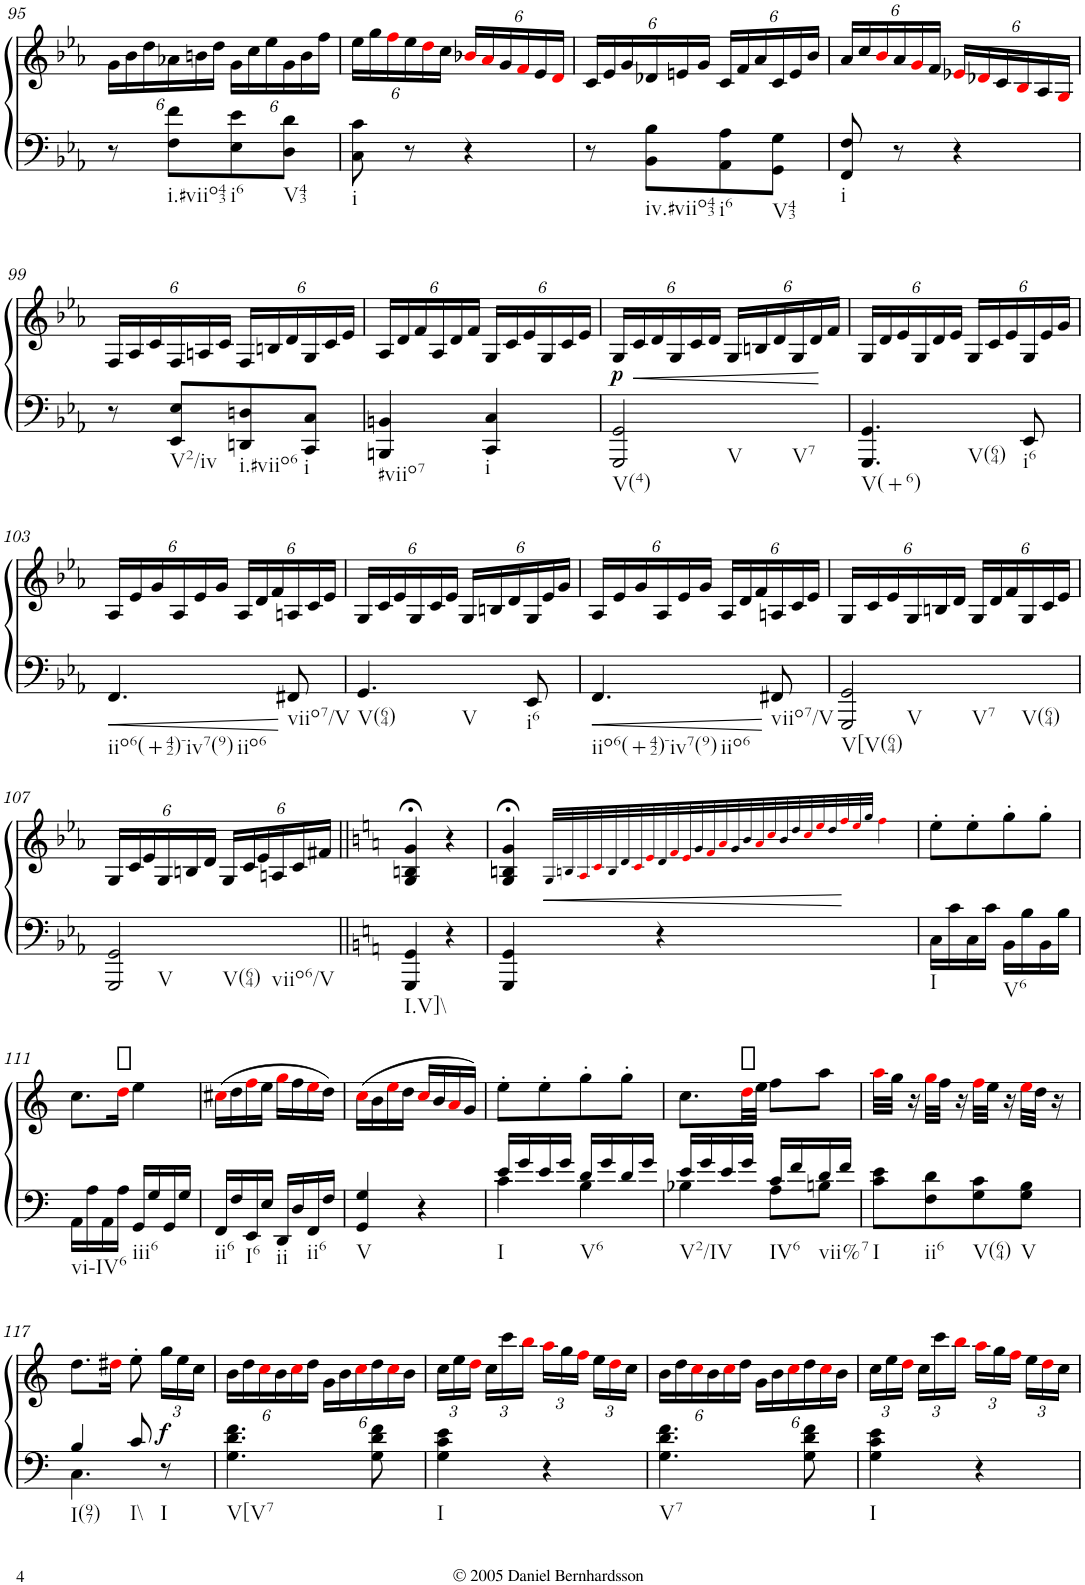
**kern	**kern	**dynam
*part1	*part1	*part1
*staff2	*staff1	*staff1/2
*I"Piano	*	*
*I'Pno.	*	*
!!LO:PB:g=z
*clefG2	*clefG2	*
*k[b-e-a-]	*k[b-e-a-]	*
*E-:	*E-:	*
*M2/4	*M2/4	*
*	*Xbrackettup	*
=95	=95	=95
8r	24g\LL	.
.	24b-\	.
.	24dd\	.
!LO:TX:b:t=i.#viio43	!	!
8F\ 8f\L	24a-X\	.
.	24bn\	.
.	24dd\JJ	.
!LO:TX:b:t=i6	!	!
8E-\ 8e-\	24g\LL	.
.	24cc\	.
.	24ee-\	.
!LO:TX:b:t=V43	!	!
8D\ 8d\J	24g\	.
.	24b\	.
.	24ff\JJ	.
=96	=96	=96
!LO:TX:b:t=i	!	!
8C\ 8c\	24ee-\LL	.
.	24gg\	.
.	24ffi\	.
8r	24ee-\	.
.	24ddi\	.
.	24cc\JJ	.
4r	24b-Xi/LL	.
.	24a-i/	.
.	24g/	.
.	24fi/	.
.	24e-/	.
.	24di/JJ	.
=97	=97	=97
8r	24c/LL	.
.	24e-/	.
.	24g/	.
!LO:TX:b:t=iv.#viio43	!	!
8BB-\ 8B-\L	24d-X/	.
.	24en/	.
.	24g/JJ	.
!LO:TX:b:t=i6	!	!
8AA-\ 8A-\	24c/LL	.
.	24f/	.
.	24a-/	.
!LO:TX:b:t=V43	!	!
8GG\ 8G\J	24c/	.
.	24e/	.
.	24b-/JJ	.
=98	=98	=98
!LO:TX:b:t=i	!	!
8FF/ 8F/	24a-/LL	.
.	24cc/	.
.	24b-i/	.
8r	24a-/	.
.	24gi/	.
.	24f/JJ	.
4r	24e-Xi/LL	.
.	24d-Xi/	.
.	24c/	.
.	24B-i/	.
.	24A-/	.
.	24Gi/JJ	.
!!LO:LB:g=z
=99	=99	=99
8r	24F/LL	.
.	24A-/	.
.	24c/	.
!LO:TX:b:t=V2/iv	!	!
8EE-/ 8E-/L	24F/	.
.	24An/	.
.	24c/JJ	.
!LO:TX:b:t=i.#viio6	!	!
8DDn/ 8Dn/	24F/LL	.
.	24Bn/	.
.	24d/	.
!LO:TX:b:t=i	!	!
8CC/ 8C/J	24G/	.
.	24c/	.
.	24e-/JJ	.
=100	=100	=100
!LO:TX:b:t=#viio7	!	!
4BBBn/ 4BBn/	24A-/LL	.
.	24d/	.
.	24f/	.
.	24A-/	.
.	24d/	.
.	24f/JJ	.
!LO:TX:b:t=i	!	!
4CC/ 4C/	24G/LL	.
.	24c/	.
.	24e-/	.
.	24G/	.
.	24c/	.
.	24e-/JJ	.
=101	=101	=101
!LO:TX:b:t=V(4)	!	!
!LO:TX:b:t=V	!	!
!LO:TX:b:t=V7	!	!
!	!	!LO:DY:b
2GGG/ 2GG/	24G/LL	p
!	!	!LO:HP:b
.	24c/	<
.	24d/	.
.	24G/	.
.	24c/	.
.	24d/JJ	.
.	24G/LL	.
.	24Bn/	.
.	24d/	.
.	24G/	.
.	24d/	.
.	24f/JJ	[
=102	=102	=102
!LO:TX:b:t=V(+6)	!	!
!LO:TX:b:t=V(64)	!	!
4.GGG/ 4.GG/	24G/LL	.
.	24d/	.
.	24e-/	.
.	24G/	.
.	24d/	.
.	24e-/JJ	.
.	24G/LL	.
.	24c/	.
.	24e-/	.
!LO:TX:b:t=i6	!	!
8EE-/	24G/	.
.	24e-/	.
.	24g/JJ	.
!!LO:LB:g=z
=103	=103	=103
!LO:TX:b:t=iio6(+42)-iv7(9)	!	!
!LO:TX:b:t=iio6	!	!
4.FF/	24A-/LL	.
.	24e-/	.
.	24g/	.
.	24A-/	.
.	24e-/	.
.	24g/JJ	.
.	24A-/LL	.
.	24d/	.
.	24f/	.
!LO:TX:b:t=viio7/V	!	!
8FF#X/	24An/	.
.	24c/	.
.	24e-/JJ	.
=104	=104	=104
!LO:TX:b:t=V(64)	!	!
!LO:TX:b:t=V	!	!
4.GG/	24G/LL	.
.	24c/	.
.	24e-/	.
.	24G/	.
.	24c/	.
.	24e-/JJ	.
.	24G/LL	.
.	24Bn/	.
.	24d/	.
!LO:TX:b:t=i6	!	!
8EE-/	24G/	.
.	24e-/	.
.	24g/JJ	.
=105	=105	=105
!LO:TX:b:t=iio6(+42)-iv7(9)	!	!
!LO:TX:b:t=iio6	!	!
4.FF/	24A-/LL	.
.	24e-/	.
.	24g/	.
.	24A-/	.
.	24e-/	.
.	24g/JJ	.
.	24A-/LL	.
.	24d/	.
.	24f/	.
!LO:TX:b:t=viio7/V	!	!
8FF#X/	24An/	.
.	24c/	.
.	24e-/JJ	.
=106	=106	=106
!LO:TX:b:t=V[V(64)	!	!
!LO:TX:b:t=V	!	!
!LO:TX:b:t=V7	!	!
!LO:TX:b:t=V(64)	!	!
2GGG/ 2GG/	24G/LL	.
.	24c/	.
.	24e-/	.
.	24G/	.
.	24Bn/	.
.	24d/JJ	.
.	24G/LL	.
.	24d/	.
.	24f/	.
.	24G/	.
.	24c/	.
.	24e-/JJ	.
!!LO:LB:g=z
=107	=107	=107
!LO:TX:b:t=V	!	!
!LO:TX:b:t=V(64)	!	!
!LO:TX:b:t=viio6/V	!	!
2GGG/ 2GG/	24G/LL	.
.	24c/	.
.	24e-/	.
.	24G/	.
.	24Bn/	.
.	24d/JJ	.
.	24G/LL	.
.	24c/	.
.	24e-/	.
.	24An/	.
.	24c/	.
.	24f#X/JJ	.
=108||	=108||	=108||
*k[]	*k[]	*
*C:	*C:	*
!LO:TX:b:t=I.V]\\	!	!
4GGG/ 4GG/	4G/;< 4Bn/;< 4g/;<	.
4r	4r	.
=109	=109	=109
4GGG/ 4GG/	4G/;< 4Bn/;< 4g/;<	.
!	!	!LO:HP:b
4ryy	32G!/LLL	<
.	32Bn!/	.
.	32A!i/	.
.	32c!i/	.
.	32B!/	.
.	32d!/	.
.	32c!i/	.
.	32e!i/	.
4r	32d!/	.
.	32f!i/	.
.	32e!i/	.
.	32g!/	.
.	32f!i/	.
.	32a!i/	.
.	32g!/	.
.	32b!/	.
2ryy	32a!i/	.
.	32cc!i/	.
.	32b!/	.
.	32dd!/	.
.	32cc!i/	.
.	32ee!i/	.
.	32dd!/	.
.	32ff!i/	.
.	32ee!i/	[
.	32gg!/JJJ	.
.	4ff!i\	.
16ryy	.	.
=110	=110	=110
!LO:TX:b:t=I	!	!
16C\LL	8ee'\L	.
16c\	.	.
16C\	8ee'\	.
16c\JJ	.	.
!LO:TX:b:t=V6	!	!
16BB\LL	8gg'\	.
16B\	.	.
16BB\	8gg'\J	.
16B\JJ	.	.
!!LO:LB:g=z
=111	=111	=111
!LO:TX:b:t=vi-IV6	!	!
16AA\LL	8.cc\L	.
16A\	.	.
16AA\	.	.
16A\JJ	16ddi\Jk	.
!LO:TX:b:t=iii6	!	!
16GG/LL	4ee\	.
16G/	.	.
16GG/	.	.
16G/JJ	.	.
=112	=112	=112
!LO:TX:b:t=ii6	!	!
16FF/LL	(16cc#Xi\LL	.
16F/	16dd\	.
!LO:TX:b:t=I6	!	!
16EE/	16ffi\	.
16E/JJ	16ee\JJ	.
!LO:TX:b:t=ii	!	!
16DD/LL	16ggi\LL	.
16D/	16ff\	.
!LO:TX:b:t=ii6	!	!
16FF/	16eei\	.
16F/JJ	16dd\JJ)	.
=113	=113	=113
!LO:TX:b:t=V	!	!
4GG/ 4G/	(16cci\LL	.
.	16b\	.
.	16eei\	.
.	16dd\JJ	.
4r	16cci/LL	.
.	16b/	.
.	16ai/	.
.	16g/JJ)	.
=114	=114	=114
*^	*	*
!LO:TX:b:t=I	!	!	!
16e/LL	4c\	8ee'\L	.
16g/	.	.	.
16e/	.	8ee'\	.
16g/JJ	.	.	.
!LO:TX:b:t=V6	!	!	!
16d/LL	4B\	8gg'\	.
16g/	.	.	.
16d/	.	8gg'\J	.
16g/JJ	.	.	.
=115	=115	=115	=115
!LO:TX:b:t=V2/IV	!	!	!
16e/LL	4B-X\	8.cc\L	.
16g/	.	.	.
16e/	.	.	.
16g/JJ	.	32ddi\LL	.
.	.	32ee\JJJ	.
!LO:TX:b:t=IV6	!	!	!
16c/LL	8A\L	8ff\L	.
16f/	.	.	.
!LO:TX:b:t=vii%7	!	!	!
16d/	8Bn\J	8aa\J	.
16f/JJ	.	.	.
*v	*v	*	*
=116	=116	=116
!LO:TX:b:t=I	!	!
8c\ 8e\L	32aai\LLL	.
.	32gg\JJJ	.
.	16r	.
!LO:TX:b:t=ii6	!	!
8F\ 8d\	32ggi\LLL	.
.	32ff\JJJ	.
.	16r	.
!LO:TX:b:t=V(64)	!	!
8G\ 8c\	32ffi\LLL	.
.	32ee\JJJ	.
.	16r	.
!LO:TX:b:t=V	!	!
8G\ 8B\J	32eei\LLL	.
.	32dd\JJJ	.
.	16r	.
!!LO:LB:g=z
=117	=117	=117
*^	*	*
!LO:TX:b:t=I(97)	!	!	!
4B/	4.C\	8.dd\L	.
.	.	16dd#Xi\Jk	.
!LO:TX:b:t=I\\	!	!	!
8c/	.	8ee'\	.
!LO:TX:b:t=I	!	!	!
!	!	!	!LO:DY:b
8r	8ryy	24gg\LL	f
.	.	24ee\	.
.	.	24cc\JJ	.
*v	*v	*	*
=118	=118	=118
!LO:TX:b:t=V[V7	!	!
4.G\ 4.d\ 4.f\	24b\LL	.
.	24dd\	.
.	24cci\	.
.	24b\	.
.	24cci\	.
.	24dd\JJ	.
.	24g\LL	.
.	24b\	.
.	24cci\	.
8G\ 8d\ 8f\	24dd\	.
.	24cci\	.
.	24b\JJ	.
=119	=119	=119
!LO:TX:b:t=I	!	!
4G\ 4c\ 4e\	24cc\LL	.
.	24ee\	.
.	24ddi\JJ	.
.	24cc\LL	.
.	24ccc\	.
.	24bbi\JJ	.
4r	24aai\LL	.
.	24gg\	.
.	24ffi\JJ	.
.	24ee\LL	.
.	24ddi\	.
.	24cc\JJ	.
=120	=120	=120
!LO:TX:b:t=V7	!	!
4.G\ 4.d\ 4.f\	24b\LL	.
.	24dd\	.
.	24cci\	.
.	24b\	.
.	24cci\	.
.	24dd\JJ	.
.	24g\LL	.
.	24b\	.
.	24cci\	.
8G\ 8d\ 8f\	24dd\	.
.	24cci\	.
.	24b\JJ	.
=121	=121	=121
!LO:TX:b:t=I	!	!
4G\ 4c\ 4e\	24cc\LL	.
.	24ee\	.
.	24ddi\JJ	.
.	24cc\LL	.
.	24ccc\	.
.	24bbi\JJ	.
4r	24aai\LL	.
.	24gg\	.
.	24ffi\JJ	.
.	24ee\LL	.
.	24ddi\	.
.	24cc\JJ	.
=	=	=
*-	*-	*-
